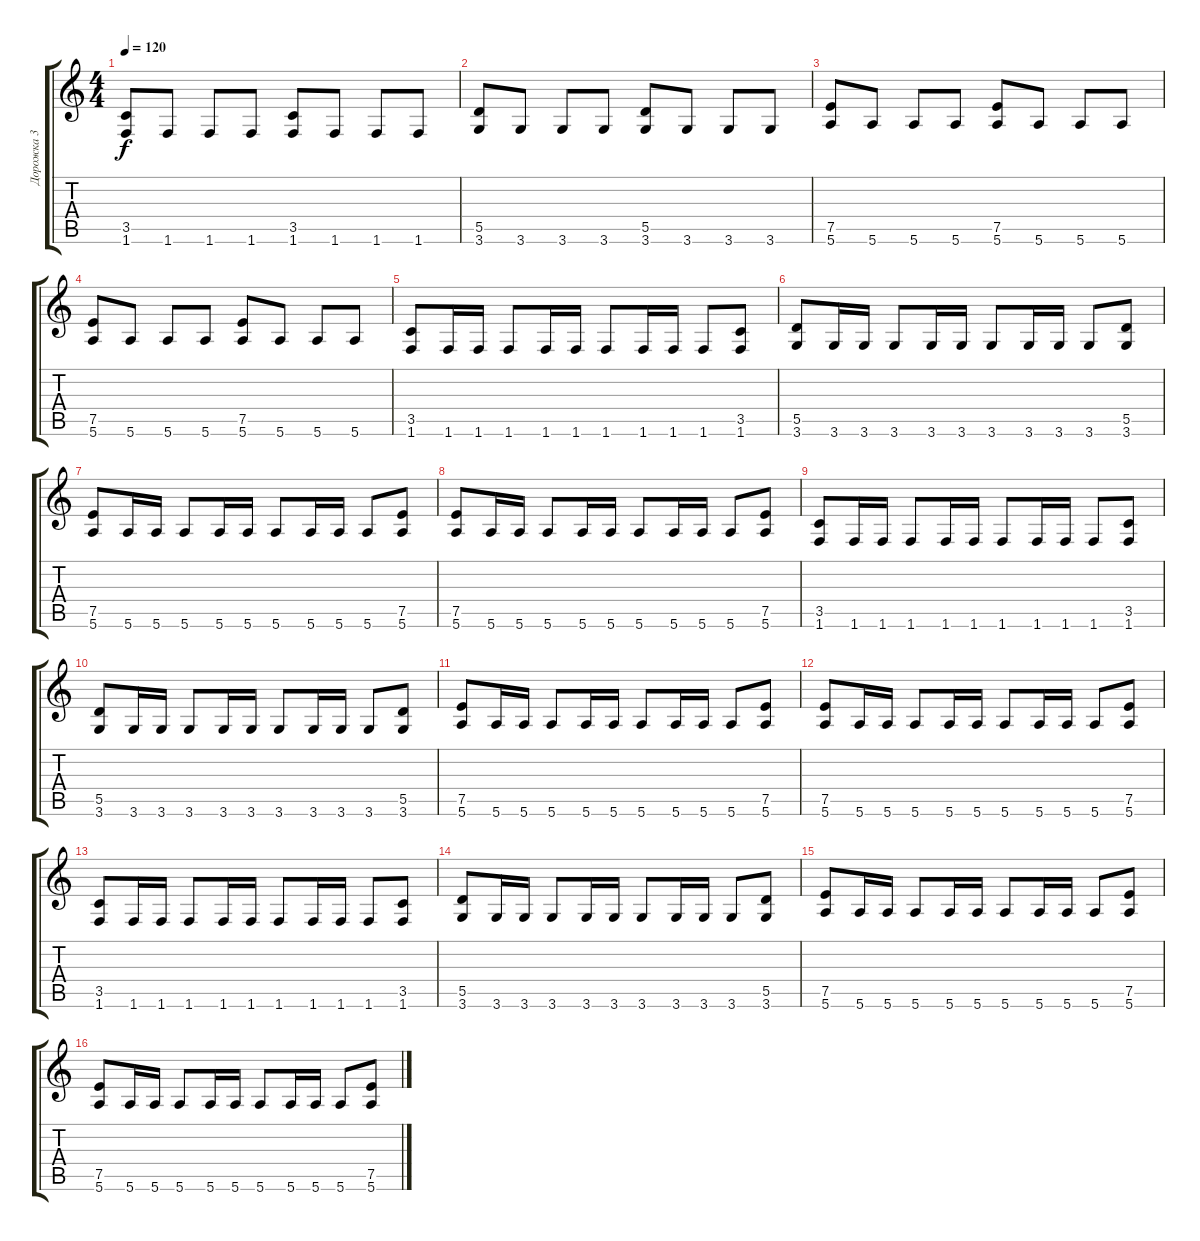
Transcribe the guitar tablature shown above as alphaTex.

\track ("Дорожка 3" "Дорожка 3") {instrument distortionguitar}
\staff {score tabs}
\tuning (E4 B3 G3 D3 A2 E2) {hide}
\ts (4 4)
\tempo 120
\clef g2
\ks c
(3.5 1.6).8{dy f} 1.6.8 1.6.8 1.6.8 (3.5 1.6).8 1.6.8 1.6.8 1.6.8 |
(5.5 3.6).8 3.6.8 3.6.8 3.6.8 (5.5 3.6).8 3.6.8 3.6.8 3.6.8 |
(7.5 5.6).8 5.6.8 5.6.8 5.6.8 (7.5 5.6).8 5.6.8 5.6.8 5.6.8 |
(7.5 5.6).8 5.6.8 5.6.8 5.6.8 (7.5 5.6).8 5.6.8 5.6.8 5.6.8 |
(3.5 1.6).8 1.6.16 1.6.16 1.6.8 1.6.16 1.6.16 1.6.8 1.6.16 1.6.16 1.6.8 (3.5 1.6).8 |
(5.5 3.6).8 3.6.16 3.6.16 3.6.8 3.6.16 3.6.16 3.6.8 3.6.16 3.6.16 3.6.8 (5.5 3.6).8 |
(7.5 5.6).8 5.6.16 5.6.16 5.6.8 5.6.16 5.6.16 5.6.8 5.6.16 5.6.16 5.6.8 (7.5 5.6).8 |
(7.5 5.6).8 5.6.16 5.6.16 5.6.8 5.6.16 5.6.16 5.6.8 5.6.16 5.6.16 5.6.8 (7.5 5.6).8 |
(3.5 1.6).8 1.6.16 1.6.16 1.6.8 1.6.16 1.6.16 1.6.8 1.6.16 1.6.16 1.6.8 (3.5 1.6).8 |
(5.5 3.6).8 3.6.16 3.6.16 3.6.8 3.6.16 3.6.16 3.6.8 3.6.16 3.6.16 3.6.8 (5.5 3.6).8 |
(7.5 5.6).8 5.6.16 5.6.16 5.6.8 5.6.16 5.6.16 5.6.8 5.6.16 5.6.16 5.6.8 (7.5 5.6).8 |
(7.5 5.6).8 5.6.16 5.6.16 5.6.8 5.6.16 5.6.16 5.6.8 5.6.16 5.6.16 5.6.8 (7.5 5.6).8 |
(3.5 1.6).8 1.6.16 1.6.16 1.6.8 1.6.16 1.6.16 1.6.8 1.6.16 1.6.16 1.6.8 (3.5 1.6).8 |
(5.5 3.6).8 3.6.16 3.6.16 3.6.8 3.6.16 3.6.16 3.6.8 3.6.16 3.6.16 3.6.8 (5.5 3.6).8 |
(7.5 5.6).8 5.6.16 5.6.16 5.6.8 5.6.16 5.6.16 5.6.8 5.6.16 5.6.16 5.6.8 (7.5 5.6).8 |
(7.5 5.6).8 5.6.16 5.6.16 5.6.8 5.6.16 5.6.16 5.6.8 5.6.16 5.6.16 5.6.8 (7.5 5.6).8
